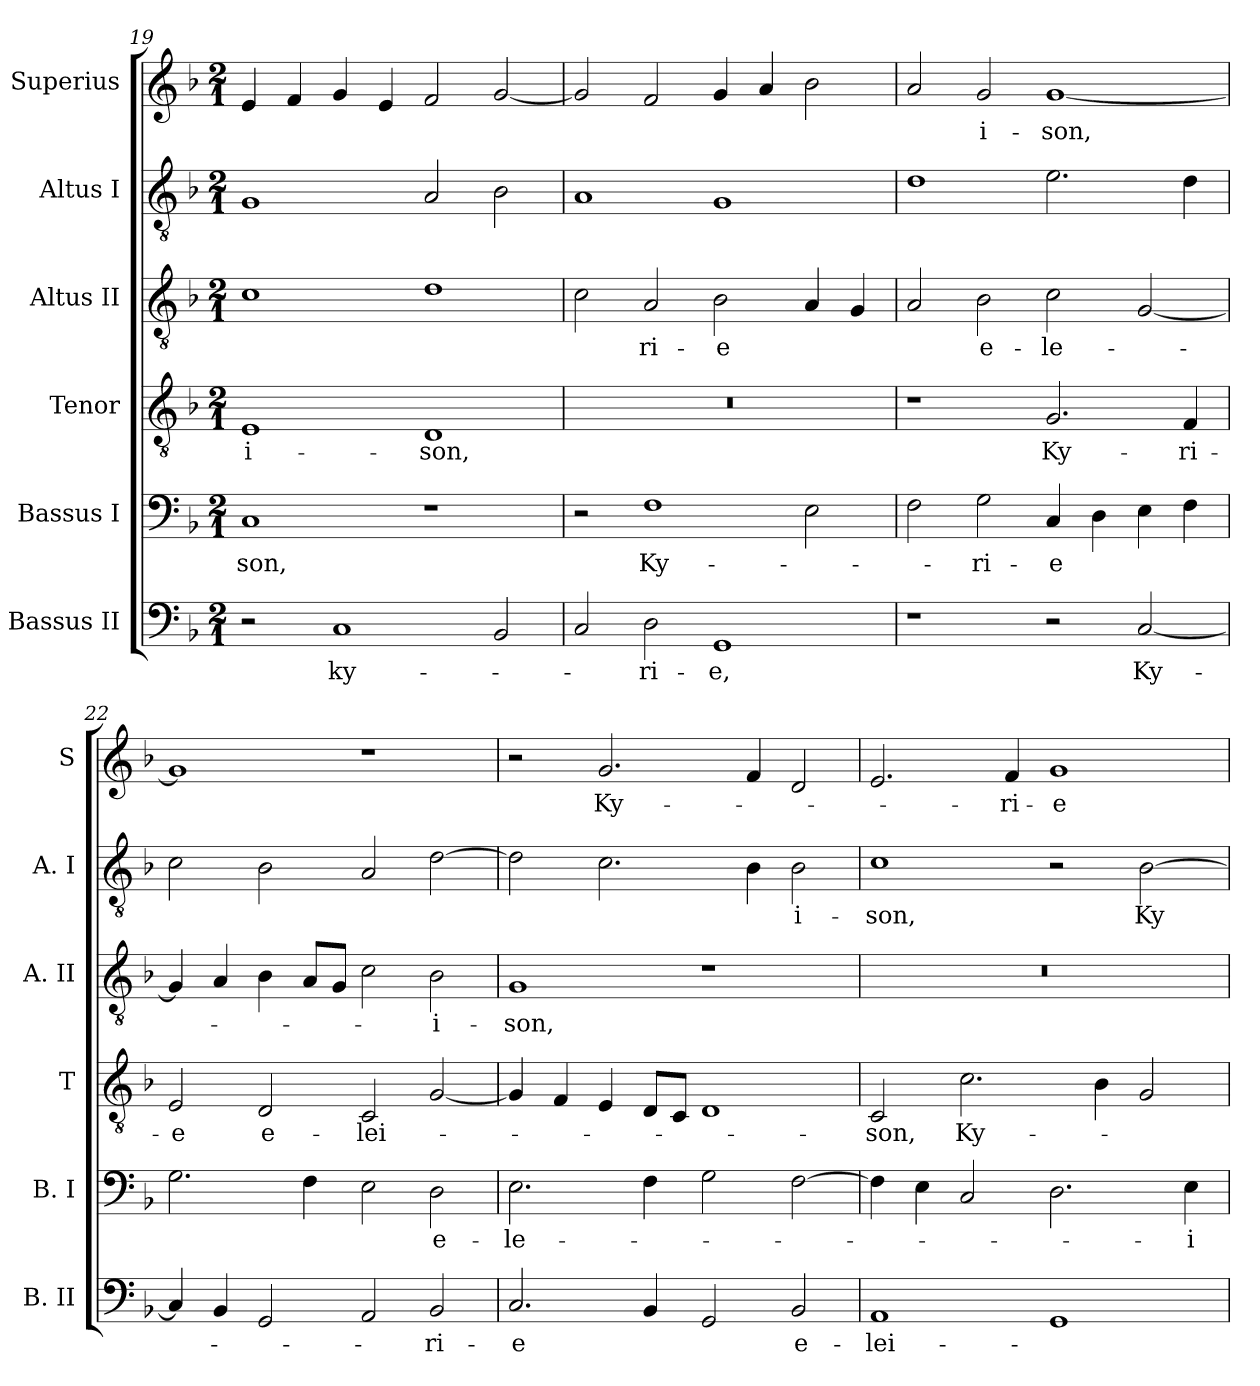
**kern	**text	**kern	**text	**kern	**text	**kern	**text	**kern	**text	**kern	**text
*part6	*part6	*part5	*part5	*part4	*part4	*part3	*part3	*part2	*part2	*part1	*part1
*staff6	*staff6	*staff5	*staff5	*staff4	*staff4	*staff3	*staff3	*staff2	*staff2	*staff1	*staff1
*I"Bassus II	*	*I"Bassus I	*	*I"Tenor	*	*I"Altus II	*	*I"Altus I	*	*I"Superius	*
*I'B. II	*	*I'B. I	*	*I'T	*	*I'A. II	*	*I'A. I	*	*I'S	*
*clefF4	*	*clefF4	*	*clefGv2	*	*clefGv2	*	*clefGv2	*	*clefG2	*
*k[b-]	*	*k[b-]	*	*k[b-]	*	*k[b-]	*	*k[b-]	*	*k[b-]	*
*F:	*	*F:	*	*F:	*	*F:	*	*F:	*	*F:	*
*M2/1	*	*M2/1	*	*M2/1	*	*M2/1	*	*M2/1	*	*M2/1	*
=19	=19	=19	=19	=19	=19	=19	=19	=19	=19	=19	=19
2r	.	1C	-son,	1E	-i-	1c	.	1G	.	4e	.
.	.	.	.	.	.	.	.	.	.	4f	.
1C	ky-	.	.	.	.	.	.	.	.	4g	.
.	.	.	.	.	.	.	.	.	.	4e	.
.	.	1r	.	1D	-son,	1d	.	2A	.	2f	.
2BB-	.	.	.	.	.	.	.	2B-	.	[2g	.
=20	=20	=20	=20	=20	=20	=20	=20	=20	=20	=20	=20
2C	.	2r	.	0r	.	2c	.	1A	.	2g]	.
2D	-ri-	1F	Ky-	.	.	2A	-ri-	.	.	2f	.
1GG	-e,	.	.	.	.	2B-	-e	1G	.	4g	.
.	.	.	.	.	.	.	.	.	.	4a	.
.	.	2E	.	.	.	4A	.	.	.	2b-	.
.	.	.	.	.	.	4G	.	.	.	.	.
=21	=21	=21	=21	=21	=21	=21	=21	=21	=21	=21	=21
1r	.	2F	.	1r	.	2A	.	1d	.	2a	.
.	.	2G	-ri-	.	.	2B-	e-	.	.	2g	-i-
2r	.	4C	-e	2.G	Ky-	2c	-le-	2.e	.	[1g	-son,
.	.	4D	.	.	.	.	.	.	.	.	.
[2C	Ky-	4E	.	.	.	[2G	.	.	.	.	.
.	.	4F	.	4F	-ri-	.	.	4d	.	.	.
=22	=22	=22	=22	=22	=22	=22	=22	=22	=22	=22	=22
4C]	.	2.G	.	2E	-e	4G]	.	2c	.	1g]	.
4BB-	.	.	.	.	.	4A	.	.	.	.	.
2GG	.	.	.	2D	e-	4B-	.	2B-	.	.	.
.	.	4F	.	.	.	8AL	.	.	.	.	.
.	.	.	.	.	.	8GJ	.	.	.	.	.
2AA	.	2E	.	2C	-lei-	2c	.	2A	.	1r	.
2BB-	-ri-	2D	e-	[2G	.	2B-	-i-	[2d	.	.	.
=23	=23	=23	=23	=23	=23	=23	=23	=23	=23	=23	=23
2.C	-e	2.E	-le-	4G]	.	1G	-son,	2d]	.	2r	.
.	.	.	.	4F	.	.	.	.	.	.	.
.	.	.	.	4E	.	.	.	2.c	.	2.g	Ky-
4BB-	.	4F	.	8DL	.	.	.	.	.	.	.
.	.	.	.	8CJ	.	.	.	.	.	.	.
2GG	.	2G	.	1D	.	1r	.	.	.	.	.
.	.	.	.	.	.	.	.	4B-	.	4f	.
2BB-	e-	[2F	.	.	.	.	.	2B-	-i-	2d	.
=24	=24	=24	=24	=24	=24	=24	=24	=24	=24	=24	=24
1AA	-lei-	4F]	.	2C	-son,	0r	.	1c	-son,	2.e	.
.	.	4E	.	.	.	.	.	.	.	.	.
.	.	2C	.	2.c	Ky-	.	.	.	.	.	.
.	.	.	.	.	.	.	.	.	.	4f	-ri-
1GG	.	2.D	.	.	.	.	.	2r	.	1g	-e
.	.	.	.	4B-	.	.	.	.	.	.	.
.	.	.	.	2G	.	.	.	[2B-	Ky-	.	.
.	.	4E	-i-	.	.	.	.	.	.	.	.
=	=	=	=	=	=	=	=	=	=	=	=
*-	*-	*-	*-	*-	*-	*-	*-	*-	*-	*-	*-
